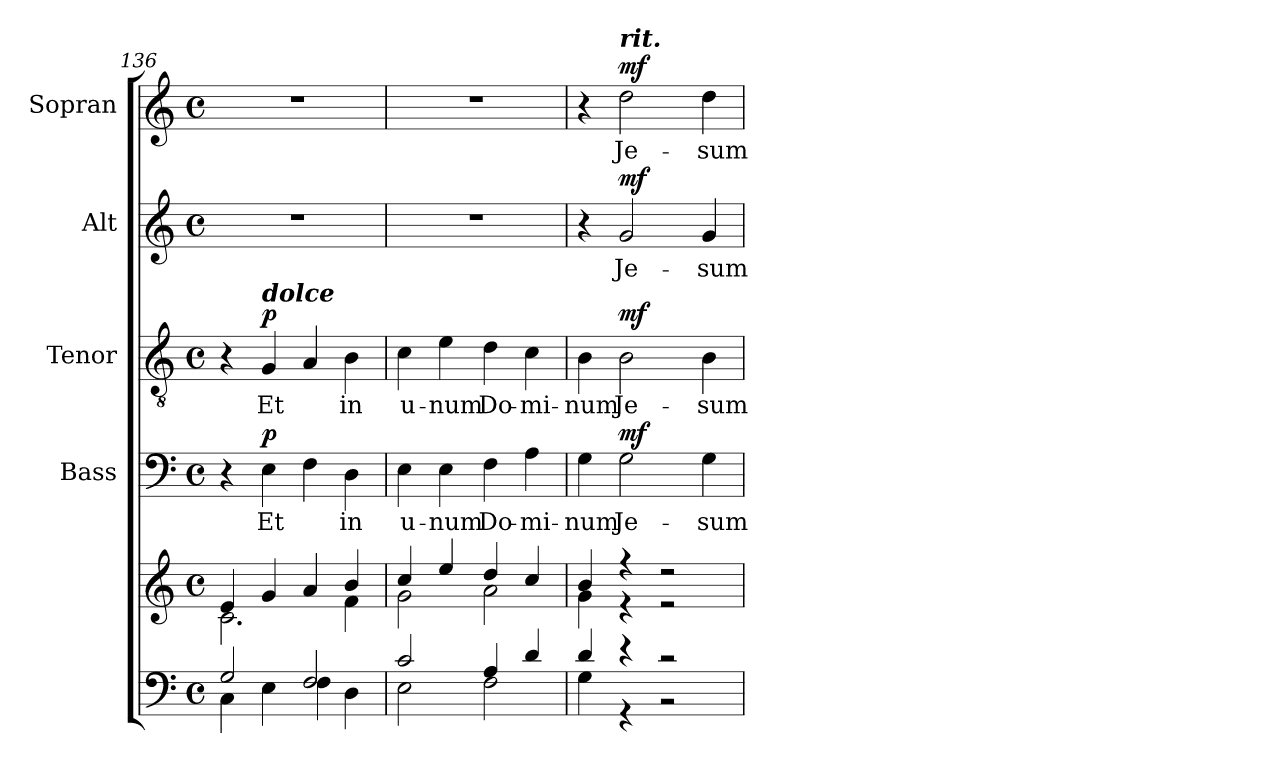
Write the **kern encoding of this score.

**kern	**kern	**kern	**text	**dynam	**kern	**text	**dynam	**kern	**text	**dynam	**kern	**text	**dynam
*part5	*part5	*part4	*part4	*part4	*part3	*part3	*part3	*part2	*part2	*part2	*part1	*part1	*part1
*staff6	*staff5	*staff4	*staff4	*staff4	*staff3	*staff3	*staff3	*staff2	*staff2	*staff2	*staff1	*staff1	*staff1
*	*	*I"Bass	*	*	*I"Tenor	*	*	*I"Alt	*	*	*I"Sopran	*	*
*	*	*I'B.	*	*	*I'T.	*	*	*I'A.	*	*	*I'S.	*	*
*clefF4	*clefG2	*clefF4	*	*	*clefGv2	*	*	*clefG2	*	*	*clefG2	*	*
*k[]	*k[]	*k[]	*	*	*k[]	*	*	*k[]	*	*	*k[]	*	*
*C:	*C:	*C:	*	*	*C:	*	*	*C:	*	*	*C:	*	*
*M4/4	*M4/4	*M4/4	*	*	*M4/4	*	*	*M4/4	*	*	*M4/4	*	*
*met(c)	*met(c)	*met(c)	*	*	*met(c)	*	*	*met(c)	*	*	*met(c)	*	*
=136	=136	=136	=136	=136	=136	=136	=136	=136	=136	=136	=136	=136	=136
*^	*^	*	*	*	*	*	*	*	*	*	*	*	*
2G/	4C\	4e/	2.c\	4r	.	.	4r	.	.	1r	.	.	1r	.	.
!	!	!	!	!	!	!	!LO:TX:a:Bi:t=dolce	!	!	!	!	!	!	!	!
!	!	!	!	!	!LO:LY:b	!LO:DY:a	!	!LO:LY:b	!LO:DY:a	!	!	!	!	!	!
.	4E\	4g/	.	4E\	Et	p	4G/	Et	p	.	.	.	.	.	.
2F/	4F\	4a/	.	4F\	.	.	4A/	.	.	.	.	.	.	.	.
!	!	!	!	!	!LO:LY:b	!	!	!LO:LY:b	!	!	!	!	!	!	!
.	4D\	4b/	4f\	4D\	in	.	4B\	in	.	.	.	.	.	.	.
=137	=137	=137	=137	=137	=137	=137	=137	=137	=137	=137	=137	=137	=137	=137	=137
!	!	!	!	!	!LO:LY:b	!	!	!LO:LY:b	!	!	!	!	!	!	!
2c/	2E\	4cc/	2g\	4E\	u-	.	4c\	u-	.	1r	.	.	1r	.	.
!	!	!	!	!	!LO:LY:b	!	!	!LO:LY:b	!	!	!	!	!	!	!
.	.	4ee/	.	4E\	-num	.	4e\	-num	.	.	.	.	.	.	.
!	!	!	!	!	!LO:LY:b	!	!	!LO:LY:b	!	!	!	!	!	!	!
4A/	2F\	4dd/	2a\	4F\	Do-	.	4d\	Do-	.	.	.	.	.	.	.
!	!	!	!	!	!LO:LY:b	!	!	!LO:LY:b	!	!	!	!	!	!	!
4d/	.	4cc/	.	4A\	-mi-	.	4c\	-mi-	.	.	.	.	.	.	.
=138	=138	=138	=138	=138	=138	=138	=138	=138	=138	=138	=138	=138	=138	=138	=138
!	!	!	!	!	!LO:LY:b	!	!	!LO:LY:b	!	!	!	!	!	!	!
4d/	4G\	4b/	4g\	4G\	-num	.	4B\	-num	.	4r	.	.	4r	.	.
!	!	!	!	!	!	!	!	!	!	!	!	!	!LO:TX:a:Bi:t=rit.	!	!
!	!	!	!	!	!LO:LY:b	!LO:DY:a	!	!LO:LY:b	!LO:DY:a	!	!LO:LY:b	!LO:DY:a	!	!LO:LY:b	!LO:DY:a
4r	4r	4r	4r	2G\	Je-	mf	2B\	Je-	mf	2g/	Je-	mf	2dd\	Je-	mf
2r	2r	2r	2r	.	.	.	.	.	.	.	.	.	.	.	.
!	!	!	!	!	!LO:LY:b	!	!	!LO:LY:b	!	!	!LO:LY:b	!	!	!LO:LY:b	!
.	.	.	.	4G\	-sum	.	4B\	-sum	.	4g/	-sum	.	4dd\	-sum	.
*v	*v	*	*	*	*	*	*	*	*	*	*	*	*	*	*
*	*v	*v	*	*	*	*	*	*	*	*	*	*	*	*
=	=	=	=	=	=	=	=	=	=	=	=	=	=
*-	*-	*-	*-	*-	*-	*-	*-	*-	*-	*-	*-	*-	*-
